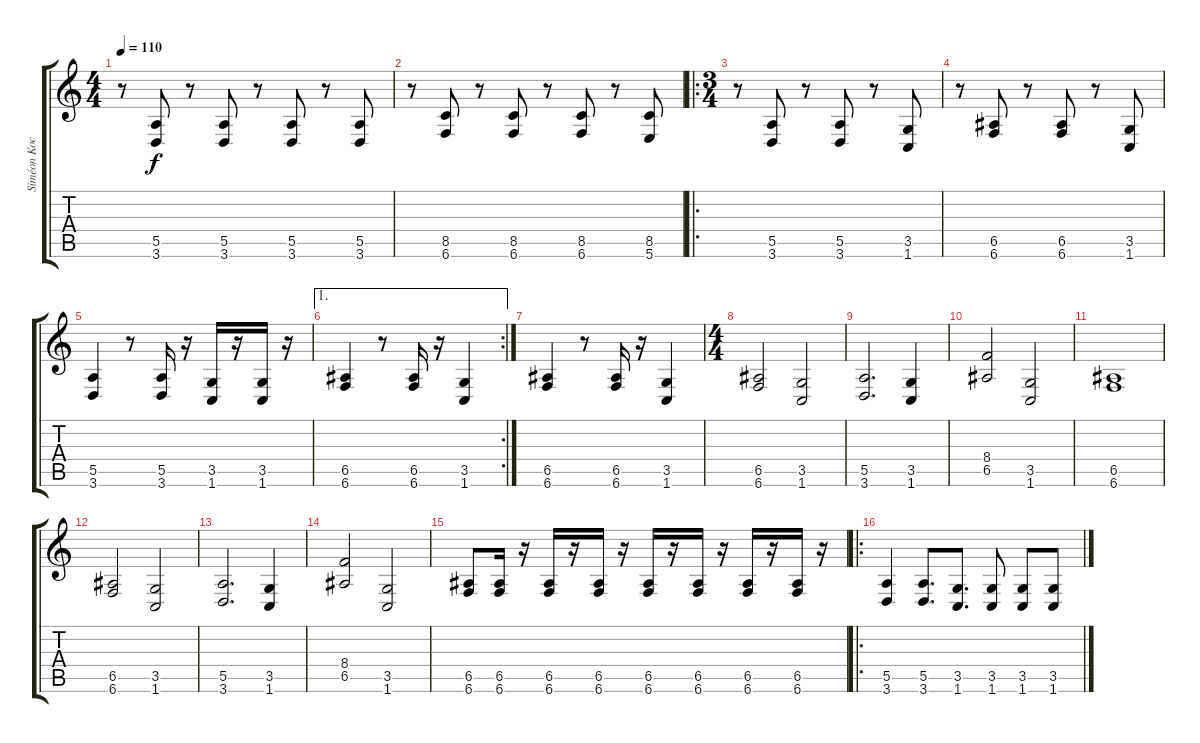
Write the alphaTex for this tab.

\track ("Siméon Koch" "Siméon Koc") {instrument distortionguitar}
\staff {score tabs}
\tuning (B3 Gb3 D3 A2 E2 B1) {hide}
\ts (4 4)
\tempo 110
\clef g2
\ks c
r.8{dy f} (5.5 3.6).8 r.8 (5.5 3.6).8 r.8 (5.5 3.6).8 r.8 (5.5 3.6).8 |
r.8 (8.5 6.6).8 r.8 (8.5 6.6).8 r.8 (8.5 6.6).8 r.8 (8.5 5.6).8 |
\ro
\ts (3 4)
r.8 (5.5 3.6).8 r.8 (5.5 3.6).8 r.8 (3.5 1.6).8 |
r.8 (6.5 6.6).8 r.8 (6.5 6.6).8 r.8 (3.5 1.6).8 |
(5.5 3.6).4 r.8 (5.5 3.6).16 r.16 (3.5 1.6).16 r.16 (3.5 1.6).16 r.16 |
\ae 1
\rc 2
(6.5 6.6).4 r.8 (6.5 6.6).16 r.16 (3.5 1.6).4 |
(6.5 6.6).4 r.8 (6.5 6.6).16 r.16 (3.5 1.6).4 |
\ts (4 4)
(6.5 6.6).2 (3.5 1.6).2 |
(5.5 3.6).2{d} (3.5 1.6).4 |
(8.4 6.5).2 (3.5 1.6).2 |
(6.5 6.6).1 |
(6.5 6.6).2 (3.5 1.6).2 |
(5.5 3.6).2{d} (3.5 1.6).4 |
(8.4 6.5).2 (3.5 1.6).2 |
(6.5 6.6).8 (6.5 6.6).16 r.16 (6.5 6.6).16 r.16 (6.5 6.6).16 r.16 (6.5 6.6).16 r.16 (6.5 6.6).16 r.16 (6.5 6.6).16 r.16 (6.5 6.6).16 r.16 |
\ro
(5.5 3.6).4 (5.5 3.6).8{d} (3.5 1.6).8{d} (3.5 1.6).8 (3.5 1.6).8 (3.5 1.6).8
